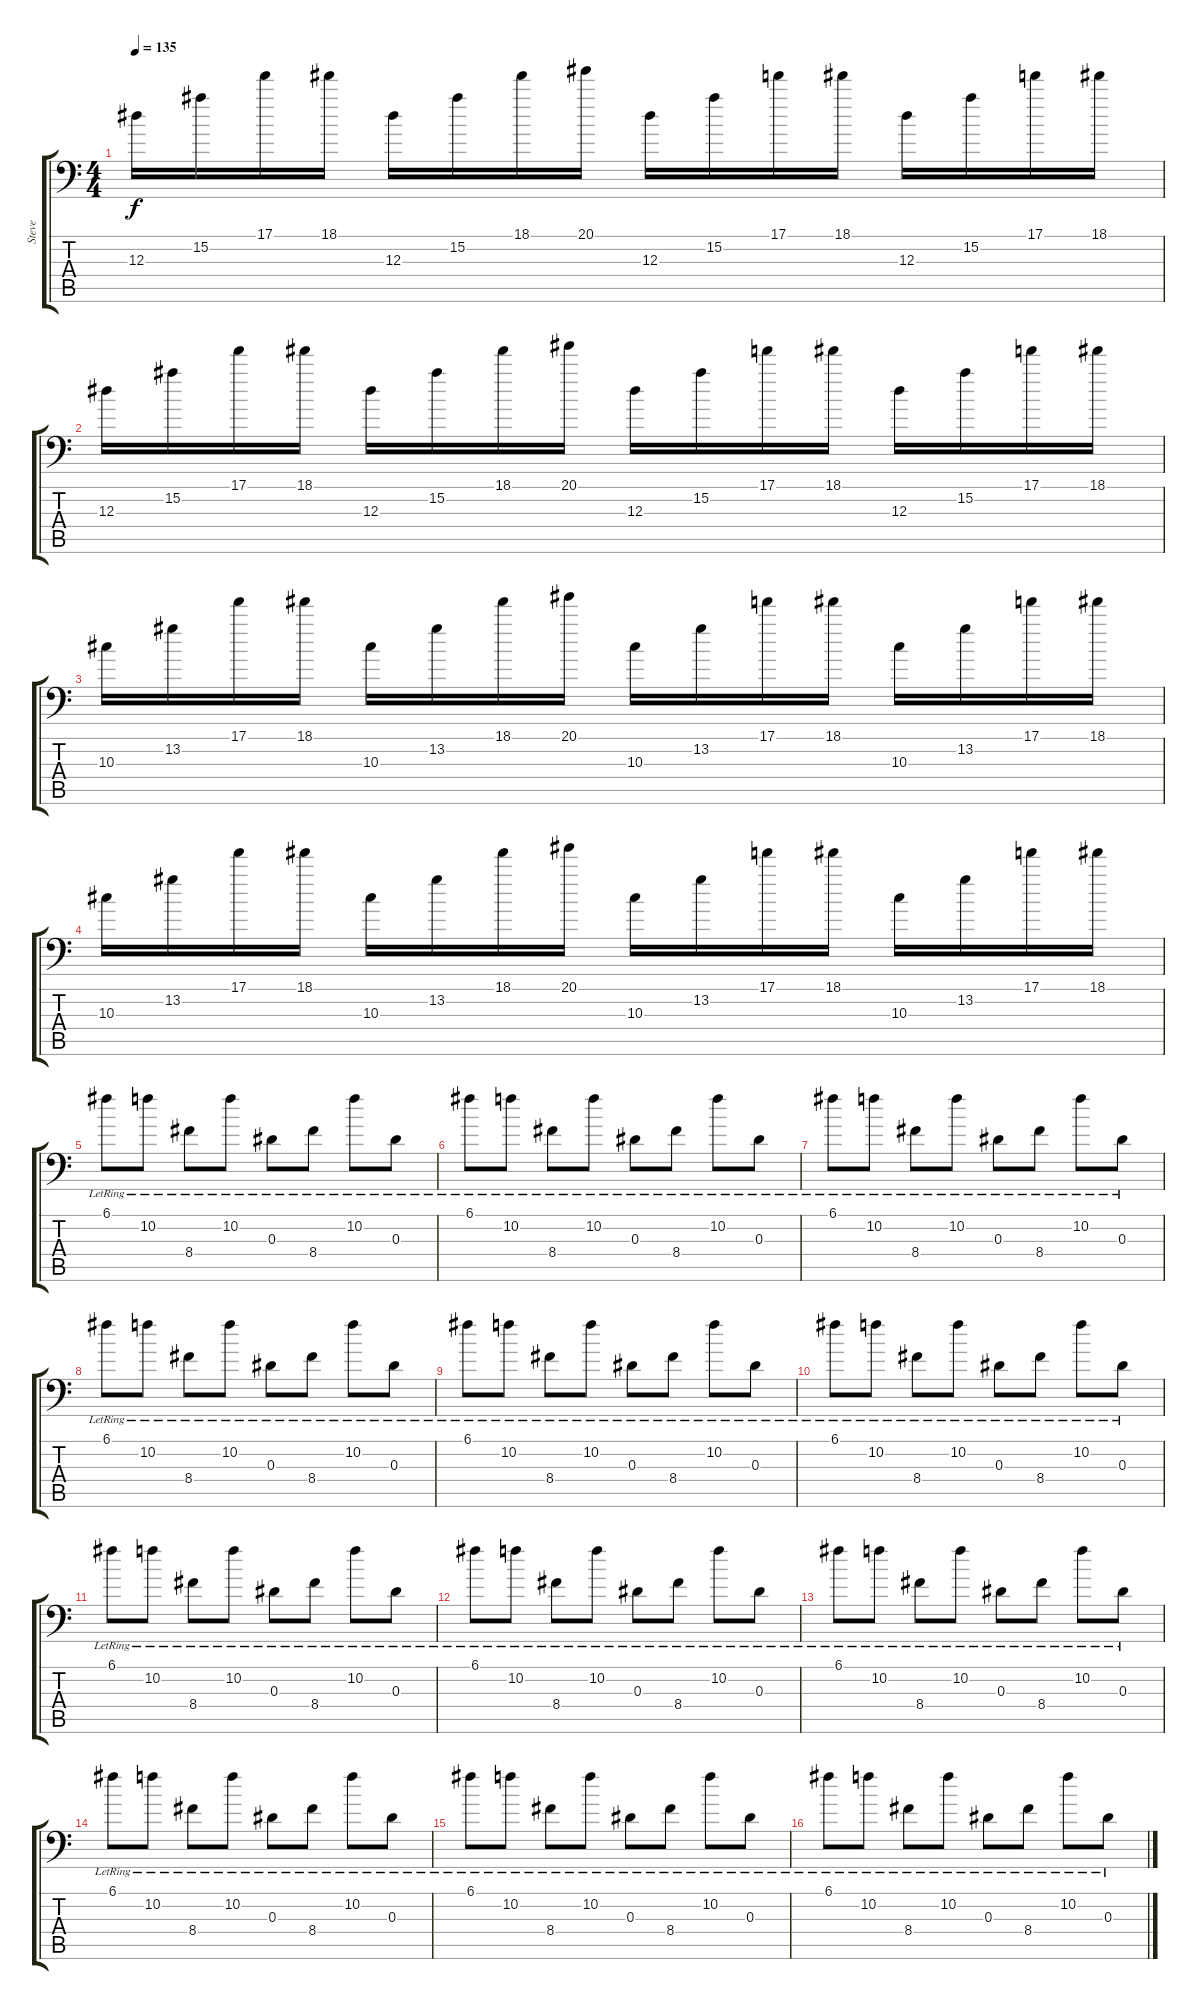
\track ("Steve" "Steve") {instrument distortionguitar}
\staff {score tabs}
\tuning (C4 G3 Eb3 Bb2 F2 Bb1) {hide}
\ts (4 4)
\tempo 135
\clef f4
\ks c
12.3.16{dy f} 15.2.16 17.1.16 18.1.16 12.3.16 15.2.16 18.1.16 20.1.16 12.3.16 15.2.16 17.1.16 18.1.16 12.3.16 15.2.16 17.1.16 18.1.16 |
12.3.16 15.2.16 17.1.16 18.1.16 12.3.16 15.2.16 18.1.16 20.1.16 12.3.16 15.2.16 17.1.16 18.1.16 12.3.16 15.2.16 17.1.16 18.1.16 |
10.3.16 13.2.16 17.1.16 18.1.16 10.3.16 13.2.16 18.1.16 20.1.16 10.3.16 13.2.16 17.1.16 18.1.16 10.3.16 13.2.16 17.1.16 18.1.16 |
10.3.16 13.2.16 17.1.16 18.1.16 10.3.16 13.2.16 18.1.16 20.1.16 10.3.16 13.2.16 17.1.16 18.1.16 10.3.16 13.2.16 17.1.16 18.1.16 |
6.1{lr}.8{instrument electricguitarjazz} 10.2{lr}.8 8.4{lr}.8 10.2{lr}.8 0.3{lr}.8 8.4{lr}.8 10.2{lr}.8 0.3{lr}.8 |
6.1{lr}.8{instrument electricguitarjazz} 10.2{lr}.8 8.4{lr}.8 10.2{lr}.8 0.3{lr}.8 8.4{lr}.8 10.2{lr}.8 0.3{lr}.8 |
6.1{lr}.8{instrument electricguitarjazz} 10.2{lr}.8 8.4{lr}.8 10.2{lr}.8 0.3{lr}.8 8.4{lr}.8 10.2{lr}.8 0.3{lr}.8 |
6.1{lr}.8{instrument electricguitarjazz} 10.2{lr}.8 8.4{lr}.8 10.2{lr}.8 0.3{lr}.8 8.4{lr}.8 10.2{lr}.8 0.3{lr}.8 |
6.1{lr}.8{instrument electricguitarjazz} 10.2{lr}.8 8.4{lr}.8 10.2{lr}.8 0.3{lr}.8 8.4{lr}.8 10.2{lr}.8 0.3{lr}.8 |
6.1{lr}.8{instrument electricguitarjazz} 10.2{lr}.8 8.4{lr}.8 10.2{lr}.8 0.3{lr}.8 8.4{lr}.8 10.2{lr}.8 0.3{lr}.8 |
6.1{lr}.8{instrument electricguitarjazz} 10.2{lr}.8 8.4{lr}.8 10.2{lr}.8 0.3{lr}.8 8.4{lr}.8 10.2{lr}.8 0.3{lr}.8 |
6.1{lr}.8{instrument electricguitarjazz} 10.2{lr}.8 8.4{lr}.8 10.2{lr}.8 0.3{lr}.8 8.4{lr}.8 10.2{lr}.8 0.3{lr}.8 |
6.1{lr}.8{instrument electricguitarjazz} 10.2{lr}.8 8.4{lr}.8 10.2{lr}.8 0.3{lr}.8 8.4{lr}.8 10.2{lr}.8 0.3{lr}.8 |
6.1{lr}.8{instrument electricguitarjazz} 10.2{lr}.8 8.4{lr}.8 10.2{lr}.8 0.3{lr}.8 8.4{lr}.8 10.2{lr}.8 0.3{lr}.8 |
6.1{lr}.8{instrument electricguitarjazz} 10.2{lr}.8 8.4{lr}.8 10.2{lr}.8 0.3{lr}.8 8.4{lr}.8 10.2{lr}.8 0.3{lr}.8 |
6.1{lr}.8{instrument electricguitarjazz} 10.2{lr}.8 8.4{lr}.8 10.2{lr}.8 0.3{lr}.8 8.4{lr}.8 10.2{lr}.8 0.3{lr}.8
